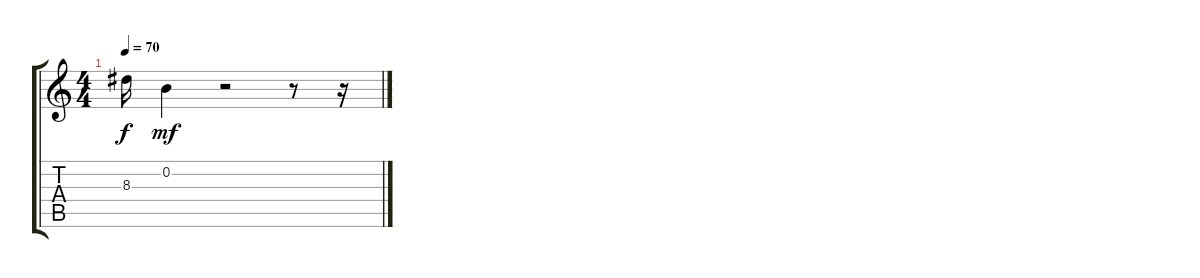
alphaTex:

\track "" {instrument electricguitarmuted}
\staff {score tabs}
\tuning (E4 B3 G3 D3 A2 E2) {hide}
\ts (4 4)
\tempo 70
\clef g2
\ks c
8.3{t}.16{dy f} 0.2.4{dy mf} r.2 r.8 r.16
